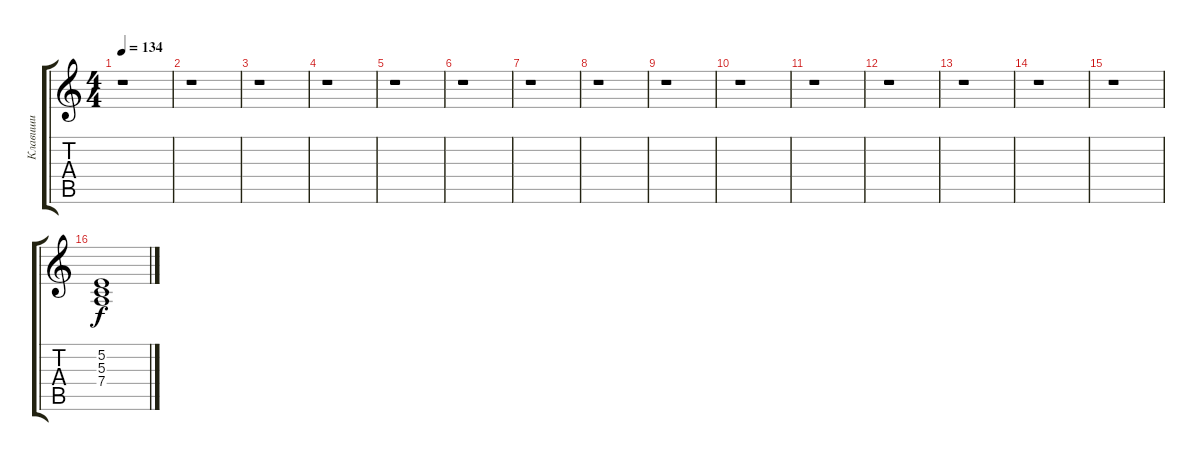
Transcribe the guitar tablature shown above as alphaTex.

\track ("Клавиши" "Клавиши") {instrument pad7halo}
\staff {score tabs}
\tuning (E4 B3 G3 D3 A2 E2) {hide}
\ts (4 4)
\tempo 134
\clef g2
\ks c
r.1{dy f} |
r.1 |
r.1 |
r.1 |
r.1 |
r.1 |
r.1 |
r.1 |
r.1 |
r.1 |
r.1 |
r.1 |
r.1 |
r.1 |
r.1 |
(5.2 5.3 7.4).1
